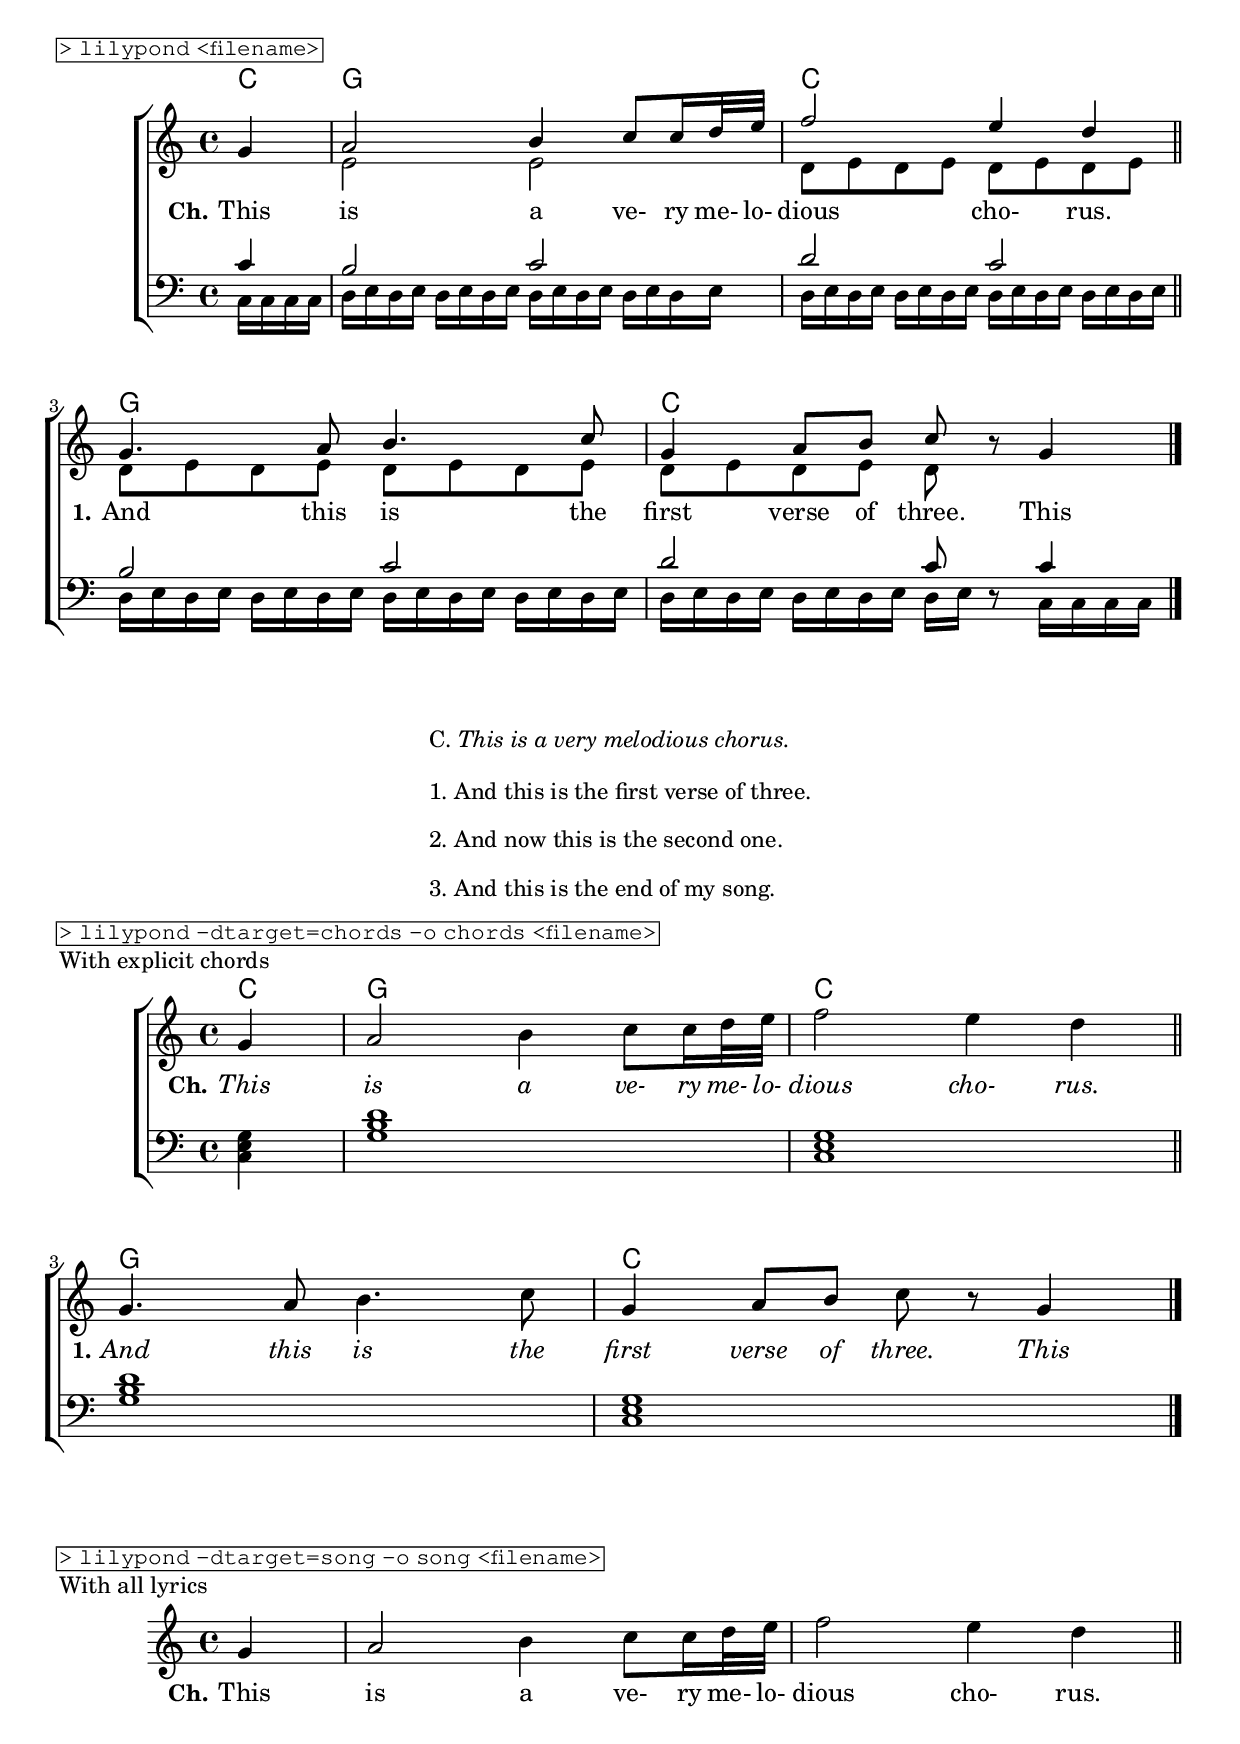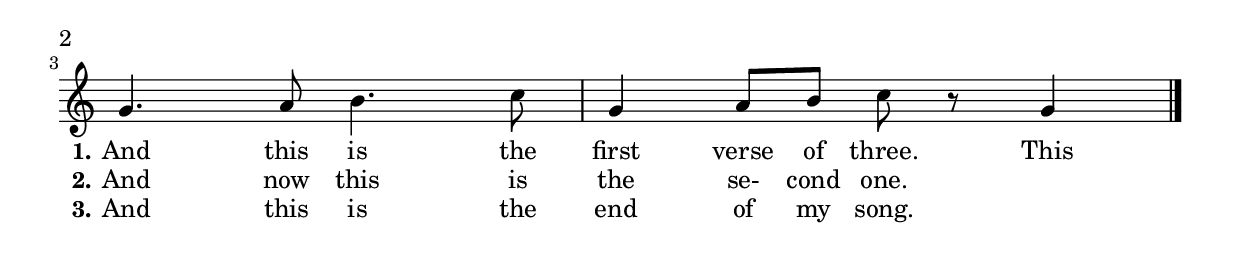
%%
%% Based on the ideas, work, hard slog and implementations of Nicolas Sceaux, 
%% (who also had to do the reviews.)
%%
%% current-target
%%	Target option passed on the command line. If none found, then use the
%%	target 'default
%%
#(define current-target (or (ly:get-option 'target) 'default))

%%
%% set-target!
%%	Utility routine to override the current target. Specifically used in 
%%	this snippet to simulate different passes over the input files.
%%	target	    symbol	New target (as if it had been set by -dtarget= 
%%
#(define (set-target! target)
	 (set! current-target target))

%% 
%% value-if-target-in
%%	Utility routine to set a value depending on whether the candidate 
%%	list contains the current-target.
%%	eligible    list	List of symbols
%%	value			Value to return if the eligible list contains 
%%				the current target.
%%	else-value		Value to return if the current target isn't in
%%				the list of eligible.
%%
#(define (value-if-target-in eligible value else-value)
  (if (memq current-target eligible)
      value
      else-value))
%%
%% target-names
%%	Map of target names
%%
#(define target-names 
	 '((chords ."With explicit chords") 
	   (song   ."With all lyrics")))

%%
%% Set up an instrument name for the header
%%
targetName = #(assoc-ref target-names current-target)

%%
%% ifTargetIn
%%	Render the music expression if the target is in the eligible list
%%
ifTargetIn =
#(define-music-function (parser location eligible music)
			(list? ly:music?)
  (value-if-target-in eligible music (make-music 'Music)))

%%
%% if-target-in
%%	Render the markup expression if the target is in the eligible list
%%
#(define-markup-command (if-target-in layout props eligible markp)
			(list? markup?)
  (value-if-target-in eligible
		      (interpret-markup layout props markp)
		      empty-stencil))

		      
%%% SNIPPET SPECIFIC WORKAROUND SECTION =================================
%%% THIS IS NOT PART OF THE EXAMPLE CODE -- JUST A WORKAROUND.
%%% As we fake the "-d target=xxx" command line switch by setting the 
%%% target option in the source file itself, and as when markup commands 
%%% are interpreted the whole file as been read long ago, the 
%%% \if-target-in markup command sees that the selected target option is 
%%% the last one set using set-target!
%%% In practice, the option would be set once, from the command line switch. 
%%% But here, as we fake in a single file the three possible calls, we use 
%%% this music function as a workaround.
toplevelMarkupIfTargets =
#(define-music-function (parser location eligible text)
                        (list? markup?)
   (if (memq current-target eligible)
       (collect-scores-for-book parser 
			        (if (>= (cadr (ly:version)) 11)
				    (list text)
				    text)))
       (make-music 'Music 'void #t))

%%% Redefine this as a no-op to still be able to use it in the examples
#(define-markup-command (if-target-in layout props eligible markp)
			(list? markup?)
    (interpret-markup layout props markp))

%%% END SNIPPET SPECIFIC WORKAROUND SECTION =============================

%% ======================================================================

txtChorus = \lyricmode {
  \set stanza = "Ch." This is a ve- ry me- lo- dious cho- rus.
}
txtVerseI = \lyricmode {
  \set stanza = "1." And this is the first verse of three. This
}
txtVerseII = \lyricmode {
  \set stanza = "2." And now this is the se- cond one.
}
txtVerseIII = \lyricmode {
  \set stanza = "3." And this is the end of my song.
}

mlChorus   = \markup { C. \italic { This is a very melodious chorus. } }
mlVerseI   = \markup { 1. And this is the first verse of three. }
mlVerseII  = \markup { 2. And now this is the second one. }
mlVerseIII = \markup { 3. And this is the end of my song.}

chdBoth = \chordmode { c4 g1 c g c }

treChorusI  = \relative c'' { g4 | a2 b4 c8 c16 d32 e | f2 e4 d | }
treVerseI  = \relative c'' { g4. a8 b4. c8 | g4 a8 b c b\rest g4 | }
treBothII = \relative c' { 
  s4 | e2 e2 | d8 e d e d e d e | d8 e d e d e d e | d8 e d e d s s4 | 
}
basBothI  = \relative c' { 
  c4 | b2 c2 | d2 c2 | b2 c2 | d2 c8 d,\rest c'4 | 
}
basBothII = \relative c { 
  c16 c c c | d16 e d e d e d e d e d e d e d e | 
  d16 e d e d e d e d e d e d e d e | 
  d16 e d e d e d e d e d e d e d e | 
  d16 e d e d e d e d e s8 c16 c c c | 
}

global = {
  \key c \major
  \time 4/4
  \partial 4 s4 s1*2 \bar "||"
  s1*2 \bar "|."
}



%% ======================================================================
%% FIRST PASS : Score with default target
%% Simulate the command > lilypond <filename>
\markup \box \line \typewriter { > lilypond <filename> }
targetName = #(assoc-ref target-names current-target)
%% ======================================================================
\score {
  \context ChoirStaff <<
    \ifTargetIn #'(orgue default) \new ChordNames { \chdBoth }
    \new Staff <<
      \global \clef treble
      {
	\new Voice = "chorus" {
	  \ifTargetIn #'(default) \voiceOne
	  \treChorusI
	}
	\break
	\new Voice = "verse" {
	  \ifTargetIn #'(default) \voiceOne
	  \treVerseI
	}
      }
      \\ \ifTargetIn #'(default) { \voiceTwo \treBothII }
    >>
    \lyricsto "chorus" \new Lyrics \txtChorus
    \lyricsto "verse" \new Lyrics \txtVerseI
    % The following dummy line has been added to the original snippet for compatibility
    % with 2.14 and 2.15.  You may be able to remove it in other versions.
    #(begin)
    \ifTargetIn #'(song) <<
      \lyricsto "verse" \new Lyrics \txtVerseII
      \lyricsto "verse" \new Lyrics \txtVerseIII
    >>
    \ifTargetIn #'(default) \new Staff <<
      \global \clef bass
      \basBothI \\ \basBothII
    >>
    \ifTargetIn #'(chords) \new Staff <<
      \global \clef bass
      \transpose c c, \chdBoth
    >>
  >>
  \header { piece = \targetName }
  \layout { 
    \context { \Lyrics
      \override LyricText #'font-shape = #(value-if-target-in '(chords) 'italic 'upright)
    }
  }
}
\toplevelMarkupIfTargets #'(default)	% WORKAROUND - ignore this line
\markup \if-target-in #'(default) \fill-line {
  \column{
    \line{\pad-around #1.5 {\mlChorus}}
    \line{\pad-around #1.5 {\mlVerseI}}
    \line{\pad-around #1.5 {\mlVerseII}}
    \line{\pad-around #1.5 {\mlVerseIII}}
  }
}

%% ======================================================================
%% SECOND PASS : Score with `chords' target
%% Simulate the command > lilypond -dtarget=chords -o chords <filename>
#(set-target! 'chords)
\markup \box \line \typewriter { > lilypond -dtarget=chords -o chords <filename> }
targetName = #(assoc-ref target-names current-target)
%% ======================================================================

%\noPageBreak
\score {
  \context ChoirStaff <<
    \ifTargetIn #'(chords default) \new ChordNames { \chdBoth  }
    \new Staff <<
      \global \clef treble
      {
        \new Voice = "chorus" {
          \ifTargetIn #'(default) \voiceOne
          \treChorusI
        }
        \break
        \new Voice = "verse" {
          \ifTargetIn #'(default) \voiceOne
          \treVerseI
        }
      }
      \\ \ifTargetIn #'(default) { \voiceTwo \treBothII }
    >>
    \lyricsto "chorus" \new Lyrics \txtChorus
    \lyricsto "verse" \new Lyrics \txtVerseI
    #(begin) % see comment above
    \ifTargetIn #'(song) <<
      \lyricsto "verse" \new Lyrics \txtVerseII
      \lyricsto "verse" \new Lyrics \txtVerseIII
    >>
    \ifTargetIn #'(default) \new Staff <<
      \global \clef bass
      \basBothI \\ \basBothII 
    >>
    \ifTargetIn #'(chords) \new Staff <<
      \global \clef bass
      \transpose c c, \chdBoth
    >>
  >>
  \header { piece = \targetName }
  \layout { 
    \context { \Lyrics
      \override LyricText #'font-shape = #(value-if-target-in '(chords) 'italic 'upright)
    }
  }
}
\toplevelMarkupIfTargets #'(default) 	% WORKAROUND - ignore this line
\markup \if-target-in #'(default) \fill-line {
  \column{
    \line{\pad-around #1.5 {\mlChorus}}
    \line{\pad-around #1.5 {\mlVerseI}}
    \line{\pad-around #1.5 {\mlVerseII}}
    \line{\pad-around #1.5 {\mlVerseIII}}
  }
}

%% ======================================================================
%% THIRD PASS : Score with `song' target
%% Simulate the command > lilypond -dtarget=song -o song <filename>
#(set-target! 'song)
\markup \box \line \typewriter { > lilypond -dtarget=song -o song <filename> }
targetName = #(assoc-ref target-names current-target)
%% ======================================================================

%\noPageBreak
\score {
  \context ChoirStaff <<
    \ifTargetIn #'(chords default) \new ChordNames { \chdBoth }
    \new Staff <<
      \global \clef treble
      {
        \new Voice = "chorus" {
          \ifTargetIn #'(default) \voiceOne
          \treChorusI
        }
        \break
        \new Voice = "verse" {
          \ifTargetIn #'(default) \voiceOne
          \treVerseI
        }
      }
      \\ \ifTargetIn #'(default) { \voiceTwo \treBothII }
    >>
    \lyricsto "chorus" \new Lyrics \txtChorus
    \lyricsto "verse" \new Lyrics \txtVerseI
    #(begin) % see comment above
    \ifTargetIn #'(song) <<
      \lyricsto "verse" \new Lyrics \txtVerseII
      \lyricsto "verse" \new Lyrics \txtVerseIII
    >>
    \ifTargetIn #'(default) \new Staff <<
      \global \clef bass
      \basBothI \\ \basBothII 
    >>
    \ifTargetIn #'(chords) \new Staff <<
      \global \clef bass
      \transpose c c, \chdBoth
    >>
  >>
  \header { piece = \targetName }
  \layout { 
    \context { \Lyrics
      \override LyricText #'font-shape = #(value-if-target-in '(chords) 'italic 'upright)
    }
  }
}
\toplevelMarkupIfTargets #'(default) 	% WORKAROUND - ignore this line
\markup \if-target-in #'(default) \fill-line {
  \column{
    \line{\pad-around #1.5 {\mlChorus}}
    \line{\pad-around #1.5 {\mlVerseI}}
    \line{\pad-around #1.5 {\mlVerseII}}
    \line{\pad-around #1.5 {\mlVerseIII}}
  }
}

